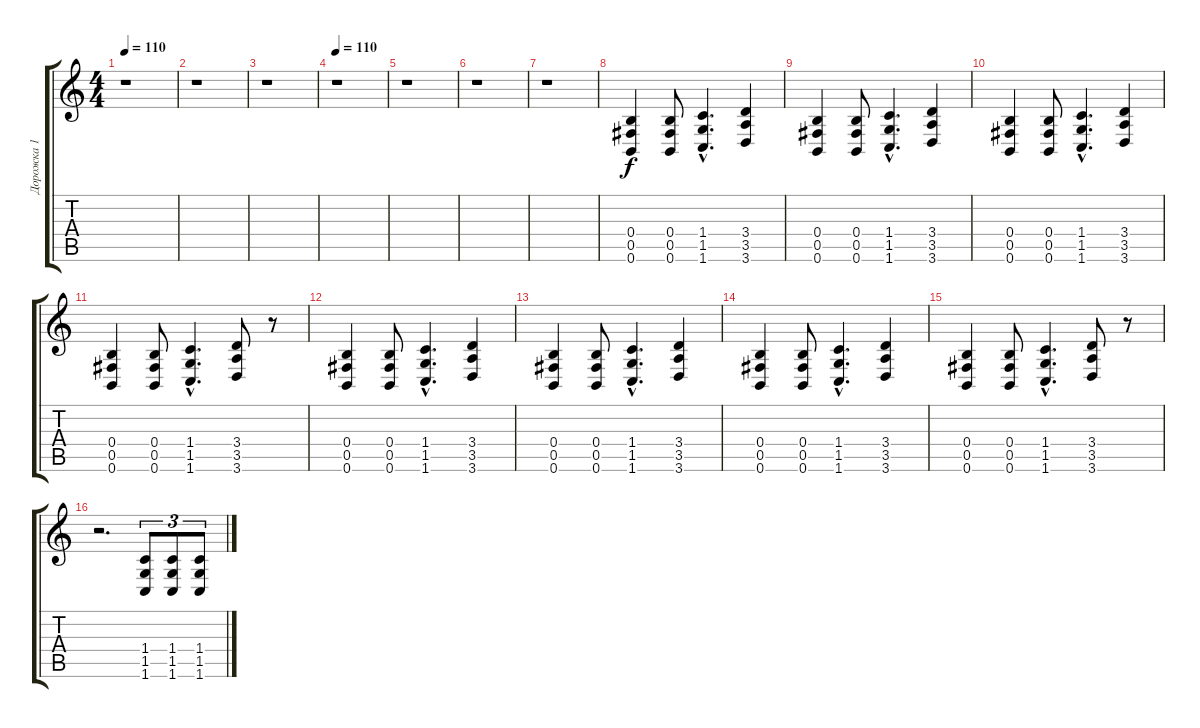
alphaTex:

\track ("Дорожка 1" "Дорожка 1") {instrument distortionguitar}
\staff {score tabs}
\tuning (Db4 Ab3 E3 B2 Gb2 B1) {hide}
\ts (4 4)
\tempo 110
\clef g2
\ks c
r.1{dy mp} |
r.1 |
r.1 |
\tempo 110
r.1 |
r.1 |
r.1 |
r.1 |
(0.4 0.5 0.6).4{dy f} (0.4 0.5 0.6).8 (1.4{hac} 1.5{hac} 1.6{hac}).4{d} (3.4 3.5 3.6).4 |
(0.4 0.5 0.6).4 (0.4 0.5 0.6).8 (1.4{hac} 1.5{hac} 1.6{hac}).4{d} (3.4 3.5 3.6).4 |
(0.4 0.5 0.6).4 (0.4 0.5 0.6).8 (1.4{hac} 1.5{hac} 1.6{hac}).4{d} (3.4 3.5 3.6).4 |
(0.4 0.5 0.6).4 (0.4 0.5 0.6).8 (1.4{hac} 1.5{hac} 1.6{hac}).4{d} (3.4 3.5 3.6).8 r.8 |
(0.4 0.5 0.6).4 (0.4 0.5 0.6).8 (1.4{hac} 1.5{hac} 1.6{hac}).4{d} (3.4 3.5 3.6).4 |
(0.4 0.5 0.6).4 (0.4 0.5 0.6).8 (1.4{hac} 1.5{hac} 1.6{hac}).4{d} (3.4 3.5 3.6).4 |
(0.4 0.5 0.6).4 (0.4 0.5 0.6).8 (1.4{hac} 1.5{hac} 1.6{hac}).4{d} (3.4 3.5 3.6).4 |
(0.4 0.5 0.6).4 (0.4 0.5 0.6).8 (1.4{hac} 1.5{hac} 1.6{hac}).4{d} (3.4 3.5 3.6).8 r.8 |
r.2{d} (1.4 1.5 1.6).8{tu (3 2)} (1.4 1.5 1.6).8{tu (3 2)} (1.4 1.5 1.6).8{tu (3 2)}
